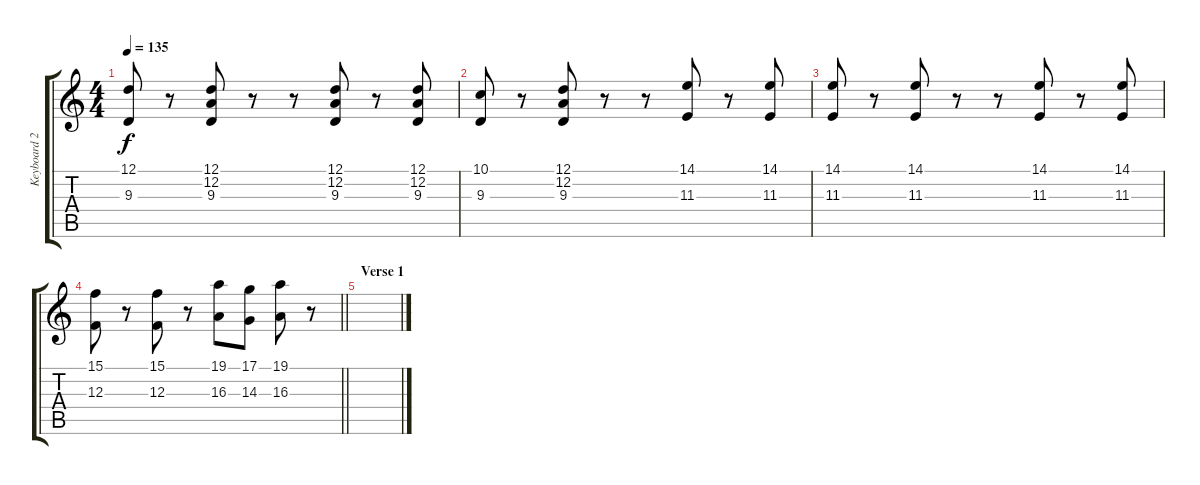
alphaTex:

\track ("Keyboard 2" "Keyboard 2") {instrument pad4choir}
\staff {score tabs}
\tuning (D4 A3 F3 C3 G2 C2) {hide}
\ts (4 4)
\tempo 135
\clef g2
\ks c
(12.1 9.3).8{dy f} r.8 (12.1 12.2 9.3).8 r.8 r.8 (12.1 12.2 9.3).8 r.8 (12.1 12.2 9.3).8 |
(10.1 9.3).8 r.8 (12.1 12.2 9.3).8 r.8 r.8 (14.1 11.3).8 r.8 (14.1 11.3).8 |
(14.1 11.3).8 r.8 (14.1 11.3).8 r.8 r.8 (14.1 11.3).8 r.8 (14.1 11.3).8 |
\barLineRight lightlight
(15.1 12.3).8 r.8 (15.1 12.3).8 r.8 (19.1 16.3).8 (17.1 14.3).8 (19.1 16.3).8 r.8 |
\section ("" "Verse 1")
